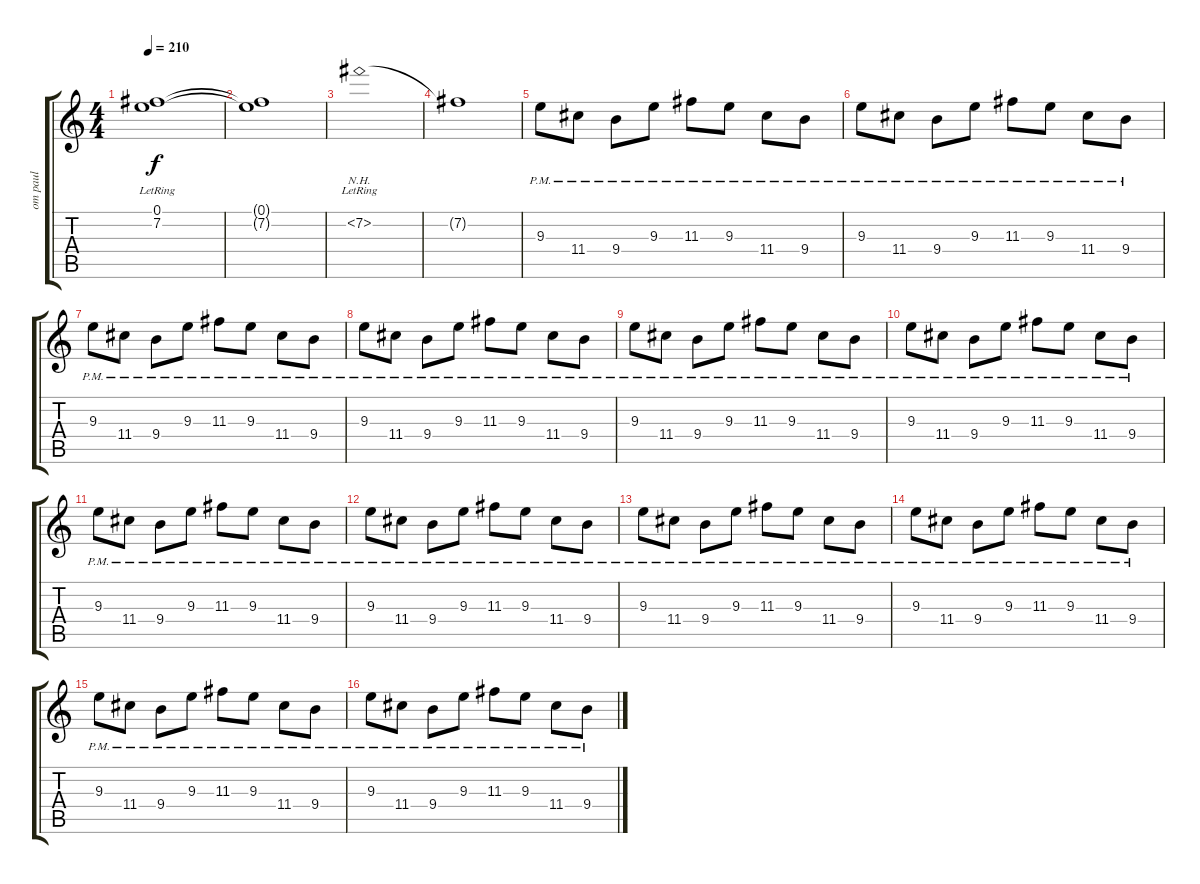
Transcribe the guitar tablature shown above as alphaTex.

\track ("om paul" "om paul") {instrument overdrivenguitar}
\staff {score tabs}
\tuning (E4 B3 G3 D3 A2 E2) {hide}
\ts (4 4)
\tempo 210
\clef g2
\ks c
(0.1{lr} 7.2{lr}).1{dy f} |
(0.1{t} 7.2{t}).1 |
7.2{nh lr}.1 |
7.2{t}.1 |
9.3{pm}.8 11.4{pm}.8 9.4{pm}.8 9.3{pm}.8 11.3{pm}.8 9.3{pm}.8 11.4{pm}.8 9.4{pm}.8 |
9.3{pm}.8 11.4{pm}.8 9.4{pm}.8 9.3{pm}.8 11.3{pm}.8 9.3{pm}.8 11.4{pm}.8 9.4{pm}.8 |
9.3{pm}.8 11.4{pm}.8 9.4{pm}.8 9.3{pm}.8 11.3{pm}.8 9.3{pm}.8 11.4{pm}.8 9.4{pm}.8 |
9.3{pm}.8 11.4{pm}.8 9.4{pm}.8 9.3{pm}.8 11.3{pm}.8 9.3{pm}.8 11.4{pm}.8 9.4{pm}.8 |
9.3{pm}.8 11.4{pm}.8 9.4{pm}.8 9.3{pm}.8 11.3{pm}.8 9.3{pm}.8 11.4{pm}.8 9.4{pm}.8 |
9.3{pm}.8 11.4{pm}.8 9.4{pm}.8 9.3{pm}.8 11.3{pm}.8 9.3{pm}.8 11.4{pm}.8 9.4{pm}.8 |
9.3{pm}.8 11.4{pm}.8 9.4{pm}.8 9.3{pm}.8 11.3{pm}.8 9.3{pm}.8 11.4{pm}.8 9.4{pm}.8 |
9.3{pm}.8 11.4{pm}.8 9.4{pm}.8 9.3{pm}.8 11.3{pm}.8 9.3{pm}.8 11.4{pm}.8 9.4{pm}.8 |
9.3{pm}.8 11.4{pm}.8 9.4{pm}.8 9.3{pm}.8 11.3{pm}.8 9.3{pm}.8 11.4{pm}.8 9.4{pm}.8 |
9.3{pm}.8 11.4{pm}.8 9.4{pm}.8 9.3{pm}.8 11.3{pm}.8 9.3{pm}.8 11.4{pm}.8 9.4{pm}.8 |
9.3{pm}.8 11.4{pm}.8 9.4{pm}.8 9.3{pm}.8 11.3{pm}.8 9.3{pm}.8 11.4{pm}.8 9.4{pm}.8 |
9.3{pm}.8 11.4{pm}.8 9.4{pm}.8 9.3{pm}.8 11.3{pm}.8 9.3{pm}.8 11.4{pm}.8 9.4{pm}.8
